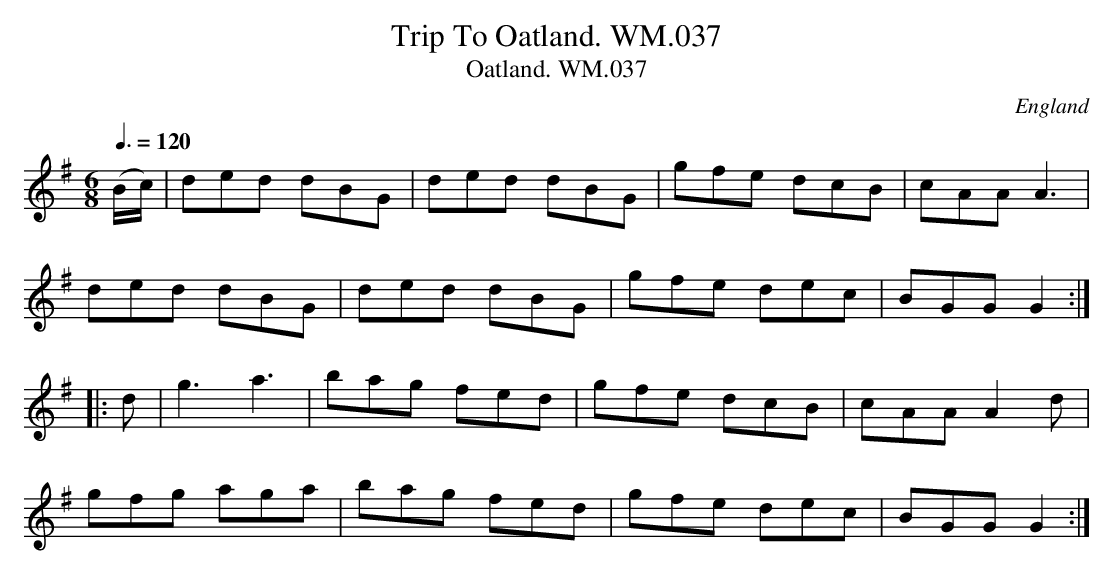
X:1
T:Trip To Oatland. WM.037
T:Oatland. WM.037
L:1/8
M:6/8
O:England
Q:3/8=120
K:G
(B/c/)|ded dBG|ded dBG|gfe dcB|cAAA3|!
ded dBG|ded dBG|gfe dec|BGGG2:|!
|:d|g3a3|bag fed|gfe dcB|cAAA2d|!
gfg aga|bag fed|gfe dec|BGGG2:|
